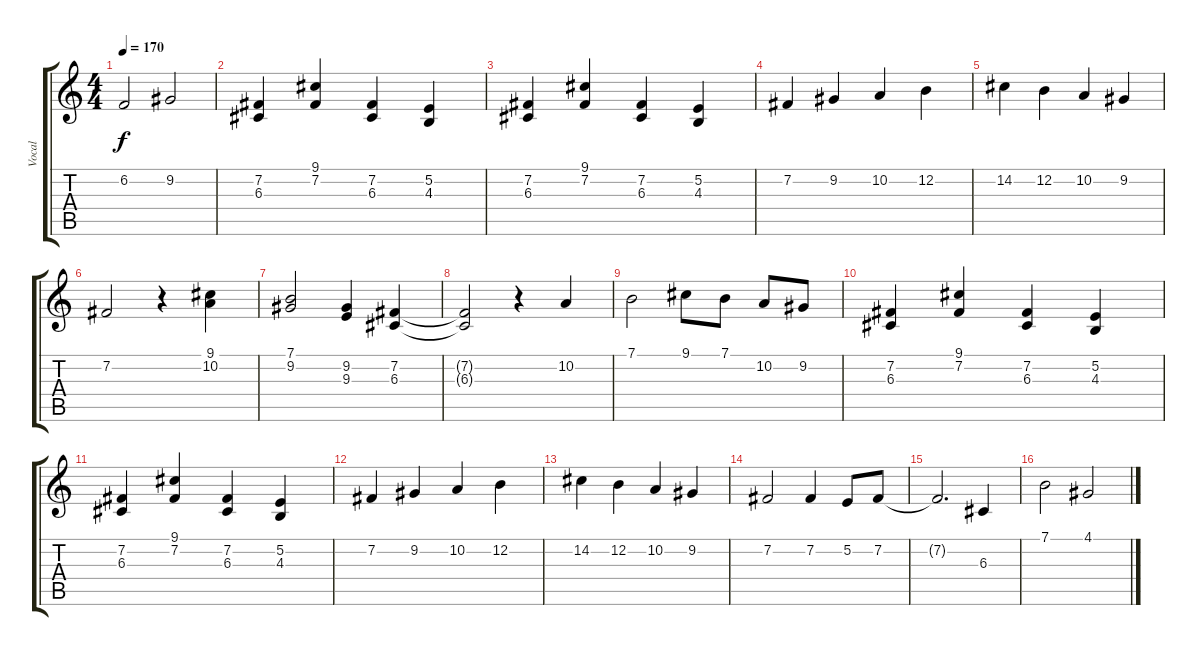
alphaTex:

\track ("Vocal" "Vocal") {instrument lead6voice}
\staff {score tabs}
\tuning (E4 B3 G3 D3 A2 E2) {hide}
\ts (4 4)
\tempo 170
\clef g2
\ks c
6.2.2{dy f} 9.2.2 |
(7.2 6.3).4 (9.1 7.2).4 (7.2 6.3).4 (5.2 4.3).4 |
(7.2 6.3).4 (9.1 7.2).4 (7.2 6.3).4 (5.2 4.3).4 |
7.2.4 9.2.4 10.2.4 12.2.4 |
14.2.4 12.2.4 10.2.4 9.2.4 |
7.2.2 r.4 (9.1 10.2).4 |
(7.1 9.2).2 (9.2 9.3).4 (7.2 6.3).4 |
(7.2{t} 6.3{t}).2 r.4 10.2.4 |
7.1.2 9.1.8 7.1.8 10.2.8 9.2.8 |
(7.2 6.3).4 (9.1 7.2).4 (7.2 6.3).4 (5.2 4.3).4 |
(7.2 6.3).4 (9.1 7.2).4 (7.2 6.3).4 (5.2 4.3).4 |
7.2.4 9.2.4 10.2.4 12.2.4 |
14.2.4 12.2.4 10.2.4 9.2.4 |
7.2.2 7.2.4 5.2.8 7.2.8 |
7.2{t}.2{d} 6.3.4 |
7.1.2 4.1.2
